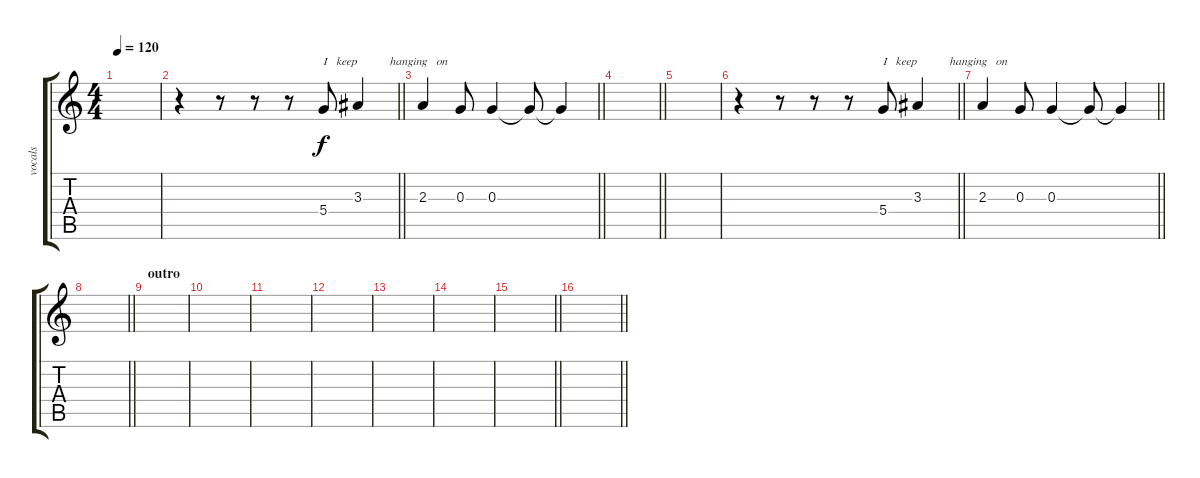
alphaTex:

\track ("vocals" "vocals") {instrument electricguitarjazz}
\staff {score tabs}
\tuning (E4 B3 G3 D3 A2 E2) {hide}
\ts (4 4)
\tempo 120
\clef g2
\ks c
|
\barLineRight lightlight
r.4 r.8 r.8 r.8 5.4.8{txt "I   keep           hanging   on"} 3.3.4 |
\barLineRight lightlight
2.3.4 0.3.8 0.3.4 0.3{t}.8 0.3{t}.4 |
\barLineRight lightlight
|
|
\barLineRight lightlight
r.4 r.8 r.8 r.8 5.4.8{txt "I   keep           hanging   on"} 3.3.4 |
\barLineRight lightlight
2.3.4 0.3.8 0.3.4 0.3{t}.8 0.3{t}.4 |
\barLineRight lightlight
|
\section ("" "outro")
|
|
|
|
|
|
\barLineRight lightlight
|
\barLineRight lightlight
